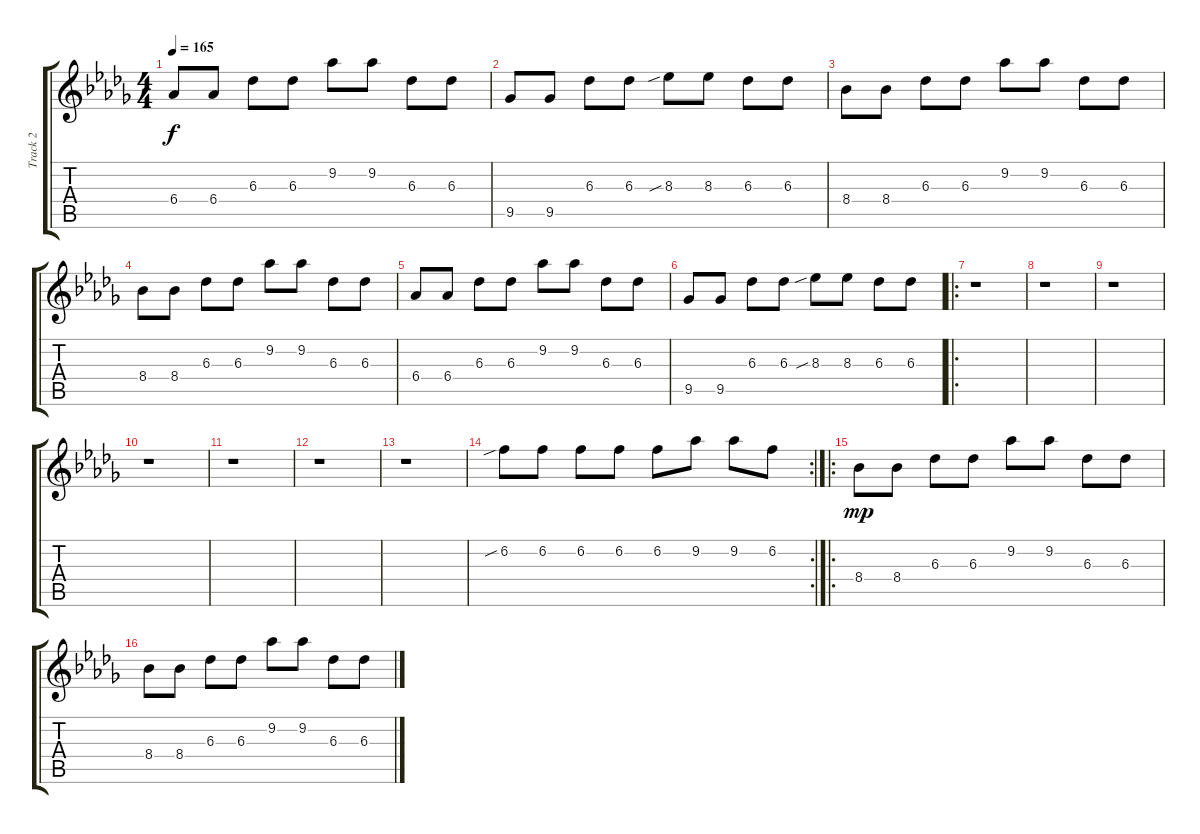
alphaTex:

\track ("Track 2" "Track 2") {instrument overdrivenguitar}
\staff {score tabs}
\tuning (E4 B3 G3 D3 A2 D2) {hide}
\ts (4 4)
\tempo 165
\clef g2
\ks db
6.4.8{dy f} 6.4.8 6.3.8 6.3.8 9.2.8 9.2.8 6.3.8 6.3.8 |
9.5.8 9.5.8 6.3.8 6.3.8 8.3{sib}.8 8.3.8 6.3.8 6.3.8 |
8.4.8 8.4.8 6.3.8 6.3.8 9.2.8 9.2.8 6.3.8 6.3.8 |
8.4.8 8.4.8 6.3.8 6.3.8 9.2.8 9.2.8 6.3.8 6.3.8 |
6.4.8 6.4.8 6.3.8 6.3.8 9.2.8 9.2.8 6.3.8 6.3.8 |
9.5.8 9.5.8 6.3.8 6.3.8 8.3{sib}.8 8.3.8 6.3.8 6.3.8 |
\ro
r.1 |
r.1 |
r.1 |
r.1 |
r.1 |
r.1 |
r.1 |
\rc 2
6.2{sib}.8 6.2.8 6.2.8 6.2.8 6.2.8 9.2.8 9.2.8 6.2.8 |
\ro
8.4.8{dy mp} 8.4.8 6.3.8 6.3.8 9.2.8 9.2.8 6.3.8 6.3.8 |
8.4.8 8.4.8 6.3.8 6.3.8 9.2.8 9.2.8 6.3.8 6.3.8
